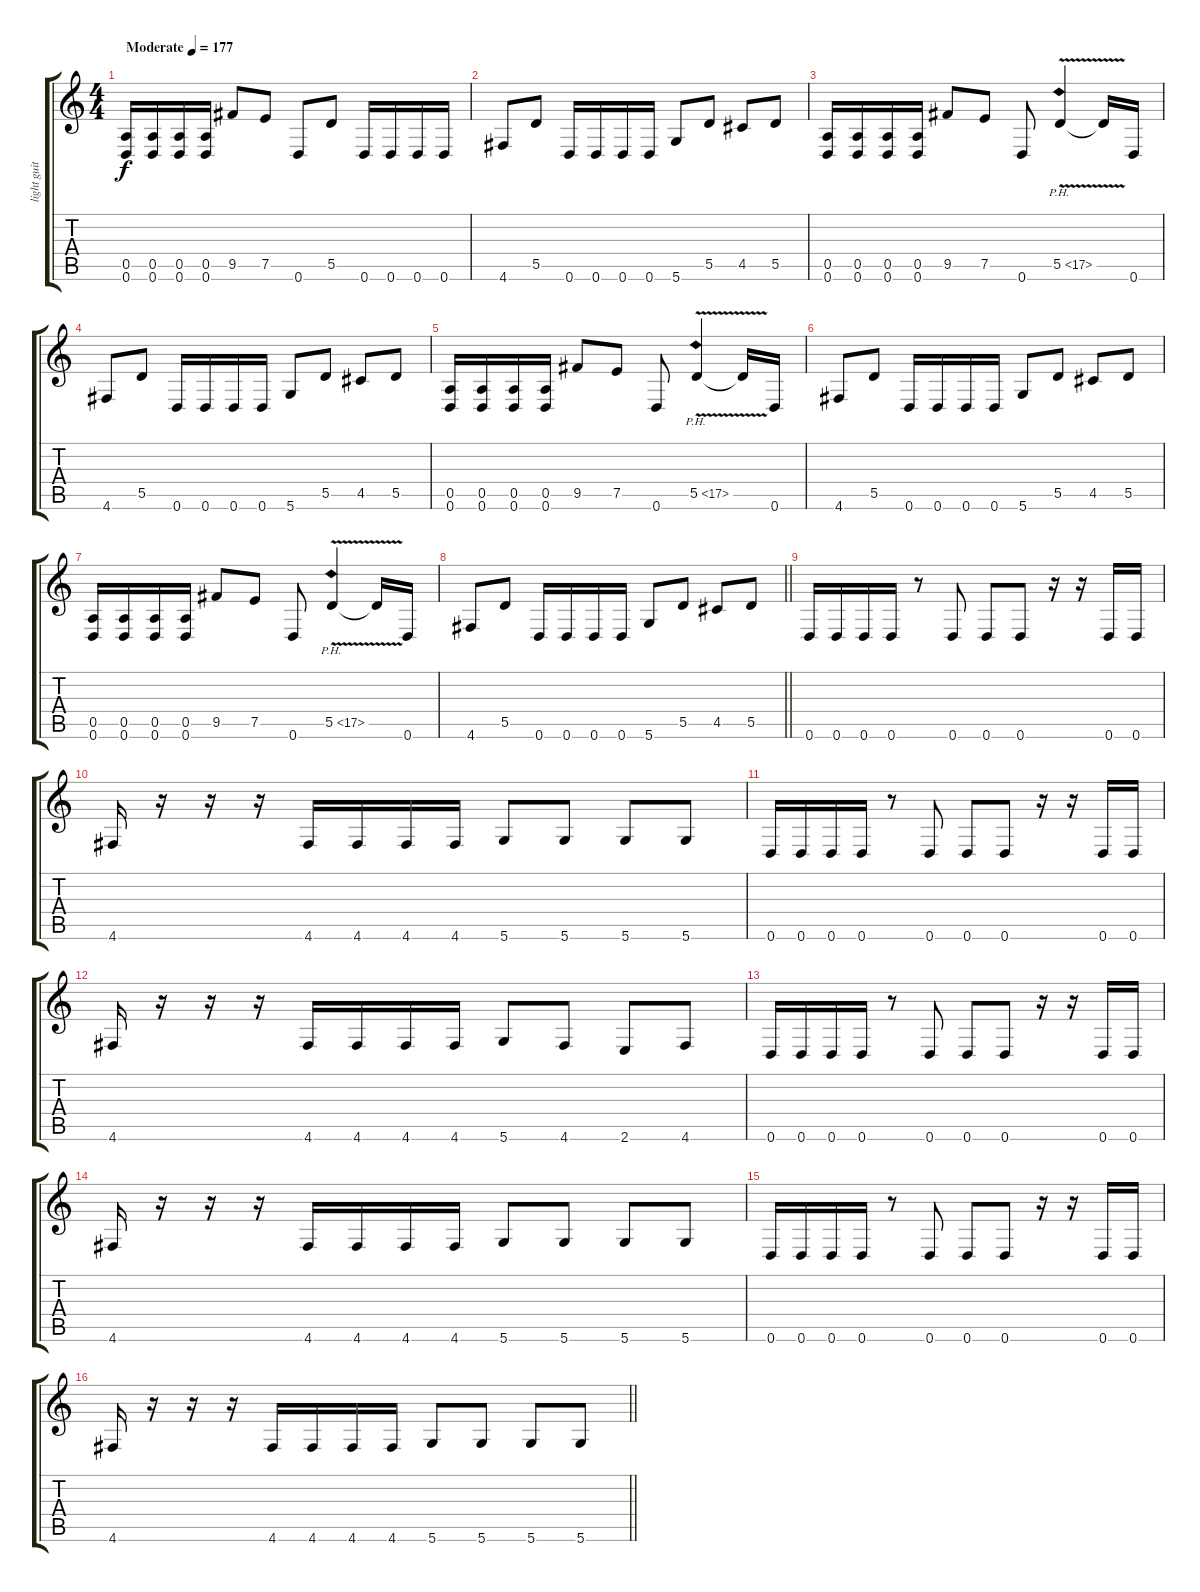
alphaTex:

\track ("light guitar" "light guit") {instrument distortionguitar}
\staff {score tabs}
\tuning (E4 B3 G3 D3 A2 D2) {hide}
\ts (4 4)
\tempo (177 "Moderate")
\clef g2
\ks c
(0.5 0.6).16{dy f instrument distortionguitar} (0.5 0.6).16 (0.5 0.6).16 (0.5 0.6).16 9.5.8 7.5.8 0.6.8 5.5.8 0.6.16 0.6.16 0.6.16 0.6.16 |
4.6.8 5.5.8 0.6.16 0.6.16 0.6.16 0.6.16 5.6.8 5.5.8 4.5.8 5.5.8 |
(0.5 0.6).16 (0.5 0.6).16 (0.5 0.6).16 (0.5 0.6).16 9.5.8 7.5.8 0.6.8 5.5{ph 12 v}.4 5.5{t}.16 0.6.16 |
4.6.8 5.5.8 0.6.16 0.6.16 0.6.16 0.6.16 5.6.8 5.5.8 4.5.8 5.5.8 |
(0.5 0.6).16 (0.5 0.6).16 (0.5 0.6).16 (0.5 0.6).16 9.5.8 7.5.8 0.6.8 5.5{ph 12 v}.4 5.5{t}.16 0.6.16 |
4.6.8 5.5.8 0.6.16 0.6.16 0.6.16 0.6.16 5.6.8 5.5.8 4.5.8 5.5.8 |
(0.5 0.6).16 (0.5 0.6).16 (0.5 0.6).16 (0.5 0.6).16 9.5.8 7.5.8 0.6.8 5.5{ph 12 v}.4 5.5{t}.16 0.6.16 |
\barLineRight lightlight
4.6.8 5.5.8 0.6.16 0.6.16 0.6.16 0.6.16 5.6.8 5.5.8 4.5.8 5.5.8 |
0.6.16 0.6.16 0.6.16 0.6.16 r.8 0.6.8 0.6.8 0.6.8 r.16 r.16 0.6.16 0.6.16 |
4.6.16 r.16 r.16 r.16 4.6.16 4.6.16 4.6.16 4.6.16 5.6.8 5.6.8 5.6.8 5.6.8 |
0.6.16 0.6.16 0.6.16 0.6.16 r.8 0.6.8 0.6.8 0.6.8 r.16 r.16 0.6.16 0.6.16 |
4.6.16 r.16 r.16 r.16 4.6.16 4.6.16 4.6.16 4.6.16 5.6.8 4.6.8 2.6.8 4.6.8 |
0.6.16 0.6.16 0.6.16 0.6.16 r.8 0.6.8 0.6.8 0.6.8 r.16 r.16 0.6.16 0.6.16 |
4.6.16 r.16 r.16 r.16 4.6.16 4.6.16 4.6.16 4.6.16 5.6.8 5.6.8 5.6.8 5.6.8 |
0.6.16 0.6.16 0.6.16 0.6.16 r.8 0.6.8 0.6.8 0.6.8 r.16 r.16 0.6.16 0.6.16 |
\barLineRight lightlight
4.6.16 r.16 r.16 r.16 4.6.16 4.6.16 4.6.16 4.6.16 5.6.8 5.6.8 5.6.8 5.6.8
